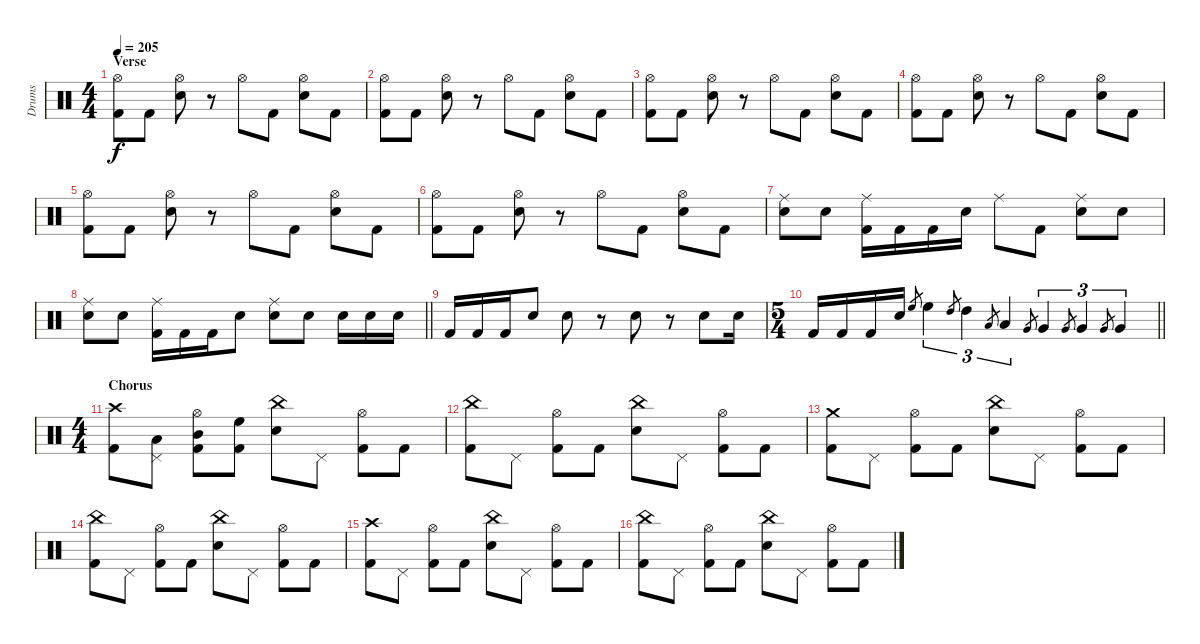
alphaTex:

\track ("Drums" "Drums") {instrument percussion}
\staff {score}
\articulation defaults
\ts (4 4)
\section ("" "Verse")
\tempo 205
\clef neutral
\ks c
("Hi-Hat (open)" "Kick (hit) 2").8{dy f} "Kick (hit) 2".8 ("Hi-Hat (open)" "Electric Snare (hit)").8 r.8 "Hi-Hat (open)".8 "Kick (hit) 2".8 ("Hi-Hat (open)" "Electric Snare (hit)").8 "Kick (hit) 2".8 |
("Hi-Hat (open)" "Kick (hit) 2").8 "Kick (hit) 2".8 ("Hi-Hat (open)" "Electric Snare (hit)").8 r.8 "Hi-Hat (open)".8 "Kick (hit) 2".8 ("Hi-Hat (open)" "Electric Snare (hit)").8 "Kick (hit) 2".8 |
("Hi-Hat (open)" "Kick (hit) 2").8 "Kick (hit) 2".8 ("Hi-Hat (open)" "Electric Snare (hit)").8 r.8 "Hi-Hat (open)".8 "Kick (hit) 2".8 ("Hi-Hat (open)" "Electric Snare (hit)").8 "Kick (hit) 2".8 |
("Hi-Hat (open)" "Kick (hit) 2").8 "Kick (hit) 2".8 ("Hi-Hat (open)" "Electric Snare (hit)").8 r.8 "Hi-Hat (open)".8 "Kick (hit) 2".8 ("Hi-Hat (open)" "Electric Snare (hit)").8 "Kick (hit) 2".8 |
("Hi-Hat (open)" "Kick (hit) 2").8 "Kick (hit) 2".8 ("Hi-Hat (open)" "Electric Snare (hit)").8 r.8 "Hi-Hat (open)".8 "Kick (hit) 2".8 ("Hi-Hat (open)" "Electric Snare (hit)").8 "Kick (hit) 2".8 |
("Hi-Hat (open)" "Kick (hit) 2").8 "Kick (hit) 2".8 ("Hi-Hat (open)" "Electric Snare (hit)").8 r.8 "Hi-Hat (open)".8 "Kick (hit) 2".8 ("Hi-Hat (open)" "Electric Snare (hit)").8 "Kick (hit) 2".8 |
("Ride (middle)" "Electric Snare (hit)").8 "Electric Snare (hit)".8 ("Ride (middle)" "Kick (hit) 2").16 "Kick (hit) 2".16 "Kick (hit) 2".16 "Electric Snare (hit)".16 "Ride (middle)".8 "Kick (hit) 2".8 ("Ride (middle)" "Electric Snare (hit)").8 "Electric Snare (hit)".8 |
\barLineRight lightlight
("Ride (middle)" "Electric Snare (hit)").8 "Electric Snare (hit)".8 ("Ride (middle)" "Kick (hit) 2").16 "Kick (hit) 2".16 "Kick (hit) 2".16 "Electric Snare (hit)".8 ("Ride (middle)" "Electric Snare (hit)").8 "Electric Snare (hit)".8 "Electric Snare (hit)".16 "Electric Snare (hit)".16 "Electric Snare (hit)".16 |
"Kick (hit) 2".16 "Kick (hit) 2".16 "Kick (hit) 2".16 "Electric Snare (hit)".8 "Electric Snare (hit)".8 r.8 "Electric Snare (hit)".8 r.8 "Electric Snare (hit)".8 "Electric Snare (hit)".16 |
\ts (5 4)
\barLineRight lightlight "Kick (hit) 2".16 "Kick (hit) 2".16 "Kick (hit) 2".16 "Electric Snare (hit)".16 "High Floor Tom (hit)".8{gr} "High Floor Tom (hit)".4{tu (3 2)} "High Tom (hit)".8{gr} "High Tom (hit)".4{tu (3 2)} "Low Tom (hit)".8{gr} "Low Tom (hit)".4{tu (3 2)} "Very Low Tom (hit)".8{gr} "Very Low Tom (hit)".4{tu (3 2)} "Very Low Tom (hit)".8{gr} "Very Low Tom (hit)".4{tu (3 2)} "Very Low Tom (hit)".8{gr} "Very Low Tom (hit)".4{tu (3 2)}
|
\ts (4 4)
\section ("" "Chorus")
("Crash high (hit)" "Kick (hit) 2").8 ("Pedal Hi-Hat (hit)" "Low Tom (hit)").8 ("Hi-Hat (open)" "Mid Tom (hit)" "Kick (hit) 2").8 ("High Floor Tom (hit)" "Kick (hit) 2").8 ("China (hit)" "Electric Snare (hit)").8 "Pedal Hi-Hat (hit)".8 ("Hi-Hat (open)" "Kick (hit) 2").8 "Kick (hit) 2".8 |
("China (hit)" "Kick (hit) 2").8 "Pedal Hi-Hat (hit)".8 ("Hi-Hat (open)" "Kick (hit) 2").8 "Kick (hit) 2".8 ("China (hit)" "Electric Snare (hit)").8 "Pedal Hi-Hat (hit)".8 ("Hi-Hat (open)" "Kick (hit) 2").8 "Kick (hit) 2".8 |
("Crash medium (hit)" "Kick (hit) 2").8 "Pedal Hi-Hat (hit)".8 ("Hi-Hat (open)" "Kick (hit) 2").8 "Kick (hit) 2".8 ("China (hit)" "Electric Snare (hit)").8 "Pedal Hi-Hat (hit)".8 ("Hi-Hat (open)" "Kick (hit) 2").8 "Kick (hit) 2".8 |
("China (hit)" "Kick (hit) 2").8 "Pedal Hi-Hat (hit)".8 ("Hi-Hat (open)" "Kick (hit) 2").8 "Kick (hit) 2".8 ("China (hit)" "Electric Snare (hit)").8 "Pedal Hi-Hat (hit)".8 ("Hi-Hat (open)" "Kick (hit) 2").8 "Kick (hit) 2".8 |
("Crash high (hit)" "Kick (hit) 2").8 "Pedal Hi-Hat (hit)".8 ("Hi-Hat (open)" "Kick (hit) 2").8 "Kick (hit) 2".8 ("China (hit)" "Electric Snare (hit)").8 "Pedal Hi-Hat (hit)".8 ("Hi-Hat (open)" "Kick (hit) 2").8 "Kick (hit) 2".8 |
("China (hit)" "Kick (hit) 2").8 "Pedal Hi-Hat (hit)".8 ("Hi-Hat (open)" "Kick (hit) 2").8 "Kick (hit) 2".8 ("China (hit)" "Electric Snare (hit)").8 "Pedal Hi-Hat (hit)".8 ("Hi-Hat (open)" "Kick (hit) 2").8 "Kick (hit) 2".8
